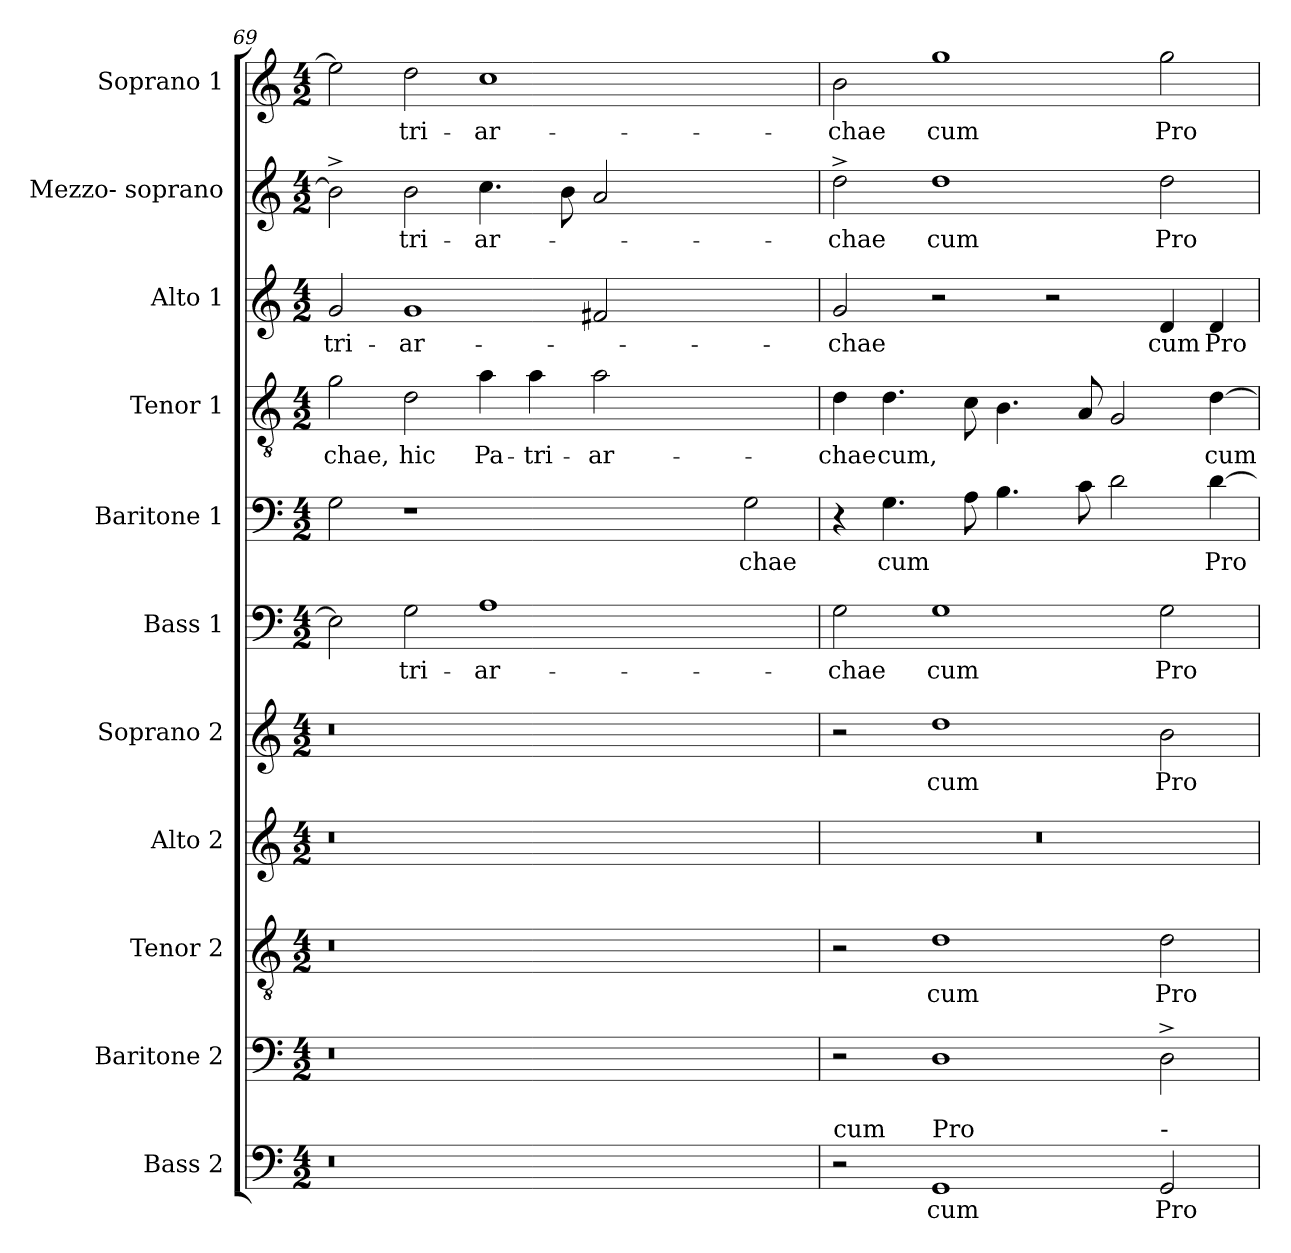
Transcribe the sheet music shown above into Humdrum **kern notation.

**kern	**text	**kern	**kern	**text	**kern	**kern	**text	**kern	**text	**kern	**text	**kern	**text	**kern	**text	**kern	**text	**kern	**text
*part11	*part11	*part10	*part9	*part9	*part8	*part7	*part7	*part6	*part6	*part5	*part5	*part4	*part4	*part3	*part3	*part2	*part2	*part1	*part1
*staff11	*staff11	*staff10	*staff9	*staff9	*staff8	*staff7	*staff7	*staff6	*staff6	*staff5	*staff5	*staff4	*staff4	*staff3	*staff3	*staff2	*staff2	*staff1	*staff1
*I"Bass 2	*	*I"Baritone 2	*I"Tenor 2	*	*I"Alto 2	*I"Soprano 2	*	*I"Bass 1	*	*I"Baritone 1	*	*I"Tenor 1	*	*I"Alto 1	*	*I"Mezzo-  soprano	*	*I"Soprano 1	*
*I'B2	*	*I'Bar. 2	*I'T2	*	*I'A2	*I'S2	*	*I'B1	*	*I'Bar. 1	*	*I'T1	*	*I'A1	*	*I'M.	*	*I'S1	*
*clefF4	*	*clefF4	*clefGv2	*	*clefG2	*clefG2	*	*clefF4	*	*clefF4	*	*clefGv2	*	*clefG2	*	*clefG2	*	*clefG2	*
*M4/2	*	*M4/2	*M4/2	*	*M4/2	*M4/2	*	*M4/2	*	*M4/2	*	*M4/2	*	*M4/2	*	*M4/2	*	*M4/2	*
=69	=69	=69	=69	=69	=69	=69	=69	=69	=69	=69	=69	=69	=69	=69	=69	=69	=69	=69	=69
!	!	!	!	!	!	!	!	!	!	!	!	!	!LO:LY:b:cj	!	!LO:LY:b:cj	!	!	!	!
0r	.	0r	0r	.	0r	0r	.	2E\]	.	2G\	.	2g\	-chae,	2g/	-tri-	2b^<\]	.	2ee\]	.
!	!	!	!	!	!	!	!	!	!LO:LY:b:cj	!LO:N:vis=1	!	!	!LO:LY:b:cj	!	!LO:LY:b:cj	!	!LO:LY:b:cj	!	!LO:LY:b:cj
.	.	.	.	.	.	.	.	2G\	-tri-	0r	.	2d\	hic	1g	-ar-	2b\	-tri-	2dd\	-tri-
!	!	!	!	!	!	!	!	!	!LO:LY:b:cj	!	!	!	!LO:LY:b	!	!	!	!LO:LY:b:cj	!	!LO:LY:b:cj
.	.	.	.	.	.	.	.	1A	-ar-	.	.	4a\	Pa-	.	.	4.cc\	-ar-	1cc	-ar-
!	!	!	!	!	!	!	!	!	!	!	!	!	!LO:LY:b:rj	!	!	!	!	!	!
.	.	.	.	.	.	.	.	.	.	.	.	4a\	-tri-	.	.	.	.	.	.
.	.	.	.	.	.	.	.	.	.	.	.	.	.	.	.	8b\	.	.	.
!	!	!	!	!	!	!	!	!	!	!	!	!	!LO:LY:b:cj	!	!	!	!	!	!
.	.	.	.	.	.	.	.	.	.	.	.	2a\	-ar-	2f#X/	.	2a/	.	.	.
1ryy	.	1ryy	1ryy	.	1ryy	1ryy	.	1ryy	.	.	.	1ryy	.	1ryy	.	1ryy	.	1ryy	.
!	!	!	!	!	!	!	!	!	!	!	!LO:LY:b:cj	!	!	!	!	!	!	!	!
.	.	.	.	.	.	.	.	.	.	2G\	-chae	.	.	.	.	.	.	.	.
=70	=70	=70	=70	=70	=70	=70	=70	=70	=70	=70	=70	=70	=70	=70	=70	=70	=70	=70	=70
!LO:TX:a:t=cum	!	!	!	!	!	!	!	!	!	!	!	!	!	!	!	!	!	!	!
!	!	!	!	!	!	!	!	!	!LO:LY:b:cj	!	!	!	!LO:LY:b:cj	!	!LO:LY:b:cj	!	!LO:LY:b:cj	!	!LO:LY:b:cj
2r	.	2r	2r	.	0r	2r	.	2G\	-chae	4r	.	4d\	-chae	2g/	-chae	2dd^<\	-chae	2b\	-chae
!	!	!	!	!	!	!	!	!	!	!	!LO:LY:b	!	!LO:LY:b	!	!	!	!	!	!
.	.	.	.	.	.	.	.	.	.	4.G\	cum	4.d\	cum,	.	.	.	.	.	.
!LO:TX:a:t=Pro	!	!	!	!	!	!	!	!	!	!	!	!	!	!	!	!	!	!	!
!	!LO:LY:b:cj	!	!	!LO:LY:b:cj	!	!	!LO:LY:b:cj	!	!LO:LY:b:cj	!	!	!	!	!	!	!	!LO:LY:b:cj	!	!LO:LY:b:cj
1GG	cum	1D	1d	-cum	.	1dd	cum	1G	cum	.	.	.	.	2r	.	1dd	cum	1gg	cum
.	.	.	.	.	.	.	.	.	.	8A\	.	8c\	.	.	.	.	.	.	.
.	.	.	.	.	.	.	.	.	.	4.B\	.	4.B\	.	.	.	.	.	.	.
.	.	.	.	.	.	.	.	.	.	.	.	.	.	2r	.	.	.	.	.
.	.	.	.	.	.	.	.	.	.	8c\	.	8A/	.	.	.	.	.	.	.
.	.	.	.	.	.	.	.	.	.	2d\	.	2G/	.	.	.	.	.	.	.
!LO:TX:a:t=-	!	!	!	!	!	!	!	!	!	!	!	!	!	!	!	!	!	!	!
!	!LO:LY:b:cj	!	!	!LO:LY:b:cj	!	!	!LO:LY:b:cj	!	!LO:LY:b:cj	!	!	!	!	!	!LO:LY:b:cj	!	!LO:LY:b:cj	!	!LO:LY:b:cj
2GG/	Pro-	2D^<\	2d\	Pro-	.	2b\	Pro	2G\	Pro-	.	.	.	.	4d/	cum	2dd\	Pro-	2gg\	Pro-
!	!	!	!	!	!	!	!	!	!	!	!LO:LY:b	!	!LO:LY:b	!	!LO:LY:b:cj	!	!	!	!
.	.	.	.	.	.	.	.	.	.	[>4d\	Pro	[>4d\	cum	4d/	Pro-	.	.	.	.
=	=	=	=	=	=	=	=	=	=	=	=	=	=	=	=	=	=	=	=
*-	*-	*-	*-	*-	*-	*-	*-	*-	*-	*-	*-	*-	*-	*-	*-	*-	*-	*-	*-
